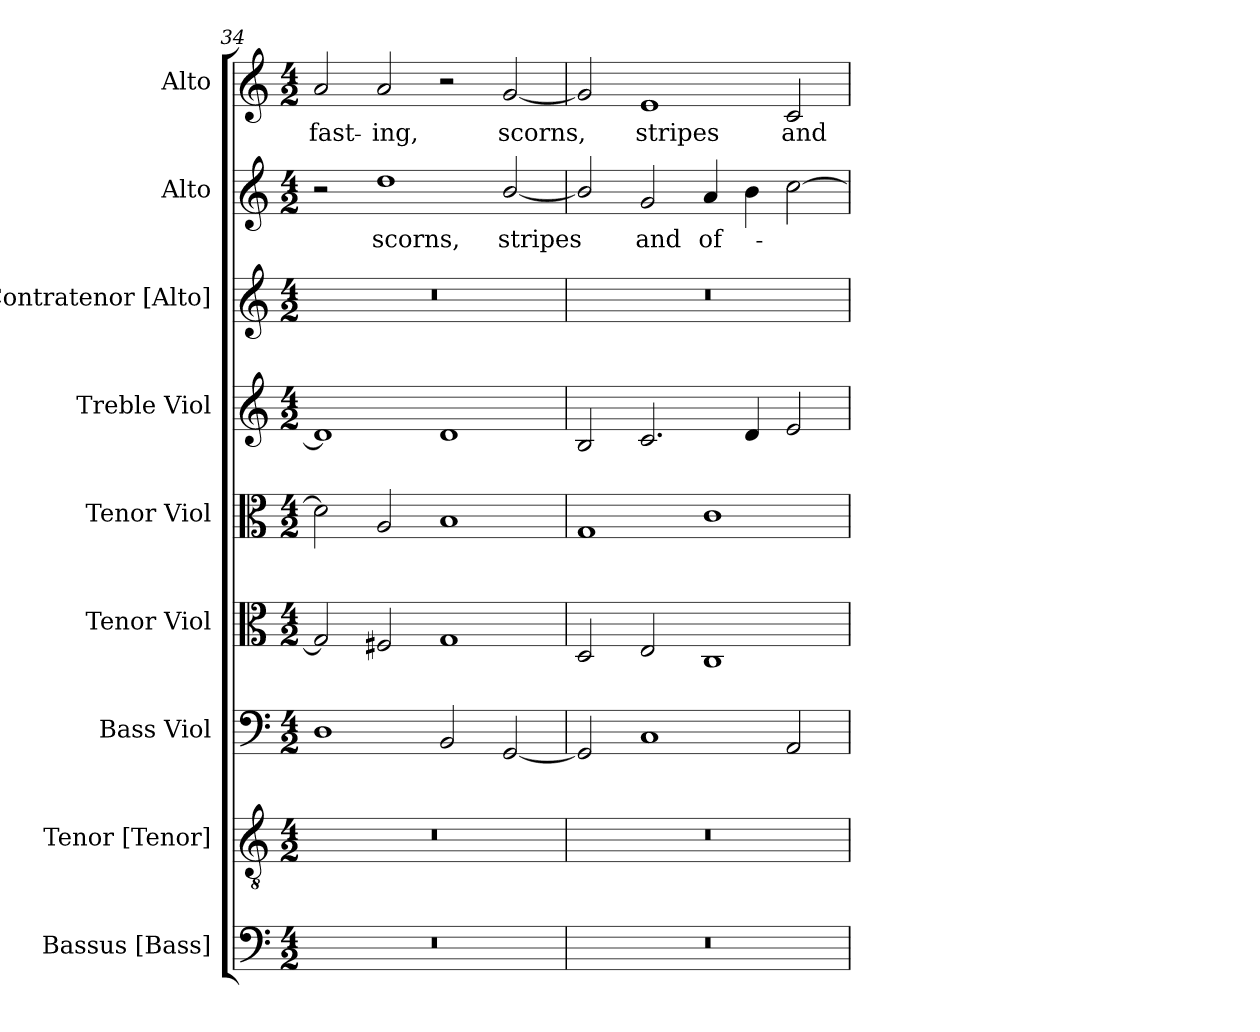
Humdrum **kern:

**kern	**kern	**kern	**kern	**kern	**kern	**kern	**kern	**text	**kern	**text
*part9	*part8	*part7	*part6	*part5	*part4	*part3	*part2	*part2	*part1	*part1
*staff9	*staff8	*staff7	*staff6	*staff5	*staff4	*staff3	*staff2	*staff2	*staff1	*staff1
*I"Bassus [Bass]	*I"Tenor [Tenor]	*I"Bass Viol	*I"Tenor Viol	*I"Tenor Viol	*I"Treble Viol	*I"Contratenor [Alto]	*I"Alto	*	*I"Alto	*
*I'B.	*I'T.	*I'B. Viol	*I'T. Viol	*I'T. Viol	*I'Tr. Viol	*I'A.	*	*	*I'A.	*
!!LO:LB:g=z
*clefF4	*clefGv2	*clefF4	*clefC3	*clefC3	*clefG2	*clefG2	*clefG2	*	*clefG2	*
*	*ITrd7c12	*	*	*	*	*	*	*	*	*
*k[]	*k[]	*k[]	*k[]	*k[]	*k[]	*k[]	*k[]	*	*k[]	*
*C:	*C:	*C:	*C:	*C:	*C:	*C:	*C:	*	*C:	*
*M4/2	*M4/2	*M4/2	*M4/2	*M4/2	*M4/2	*M4/2	*M4/2	*	*M4/2	*
=34	=34	=34	=34	=34	=34	=34	=34	=34	=34	=34
!LO:N:vis=1	!LO:N:vis=1	!	!	!	!	!LO:N:vis=1	!	!	!	!
!	!	!	!	!	!	!	!	!	!	!LO:LY:b:color=#000000
0r	0r	1Di	2Gi/]	2di\]	1di]	0r	2r	.	2ai/	fast-
!	!	!	!	!	!	!	!	!LO:LY:b:color=#000000	!	!
!	!	!	!	!	!	!	!	!	!	!LO:LY:b:color=#000000
.	.	.	2F#Xi/	2Ai/	.	.	1ddi	scorns,	2ai/	-ing,
.	.	2BBi/	1Gi	1Bi	1di	.	.	.	2r	.
!	!	!	!	!	!	!	!	!LO:LY:b:color=#000000	!	!
!	!	!	!	!	!	!	!	!	!	!LO:LY:b:color=#000000
.	.	[2GGi/	.	.	.	.	[2bi/	stripes	[2gi/	scorns,
=35	=35	=35	=35	=35	=35	=35	=35	=35	=35	=35
!LO:N:vis=1	!LO:N:vis=1	!	!	!	!	!LO:N:vis=1	!	!	!	!
0r	0r	2GGi/]	2Di/	1Gi	2Bi/	0r	2bi/]	.	2gi/]	.
!	!	!	!	!	!	!	!	!LO:LY:b:color=#000000	!	!
!	!	!	!	!	!	!	!	!	!	!LO:LY:b:color=#000000
.	.	1Ci	2Ei/	.	2.ci/	.	2gi/	and	1ei	stripes
!	!	!	!	!	!	!	!	!LO:LY:b:color=#000000	!	!
.	.	.	1Ci	1ci	.	.	4ai/	of-	.	.
.	.	.	.	.	4di/	.	4bi\	.	.	.
!	!	!	!	!	!	!	!	!	!	!LO:LY:b:color=#000000
.	.	2AAi/	.	.	2ei/	.	[2cci\	.	2ci/	and
=	=	=	=	=	=	=	=	=	=	=
*-	*-	*-	*-	*-	*-	*-	*-	*-	*-	*-
